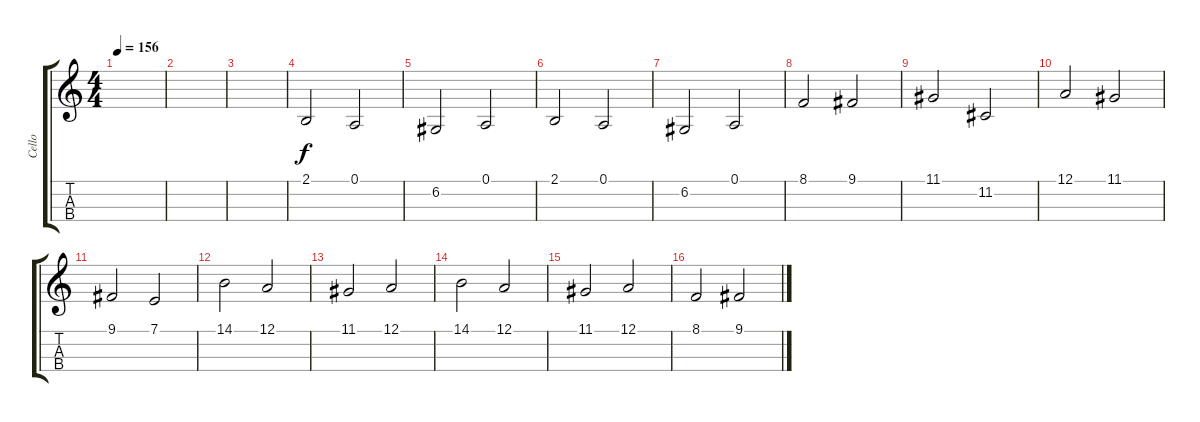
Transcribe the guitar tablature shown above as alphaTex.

\track ("Cello" "Cello") {instrument tremolostrings}
\staff {score tabs}
\tuning (A3 D3 G2 C2) {hide}
\ts (4 4)
\tempo 156
\clef g2
\ks c
|
|
|
2.1.2{volume 13 instrument tremolostrings} 0.1.2 |
6.2.2 0.1.2 |
2.1.2 0.1.2 |
6.2.2 0.1.2 |
8.1.2 9.1.2 |
11.1.2 11.2.2 |
12.1.2 11.1.2 |
9.1.2 7.1.2 |
14.1.2{volume 13 instrument tremolostrings} 12.1.2 |
11.1.2 12.1.2 |
14.1.2 12.1.2 |
11.1.2 12.1.2 |
8.1.2 9.1.2
